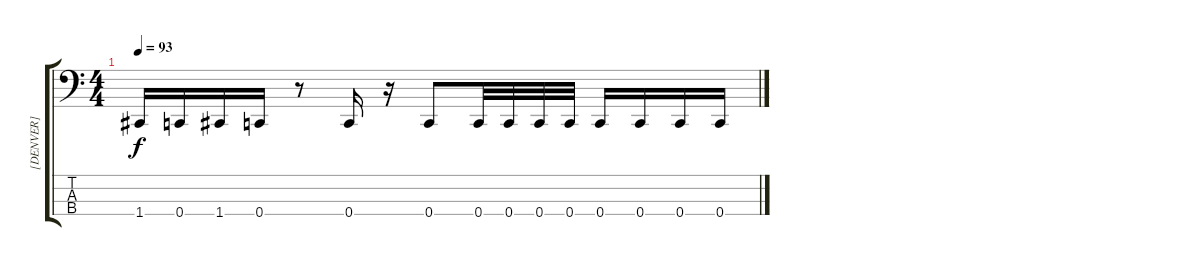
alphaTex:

\track ("[DENVER]" "[DENVER]") {instrument electricbassfinger}
\staff {score tabs}
\tuning (F2 C2 G1 C1) {hide}
\ts (4 4)
\tempo 93
\clef f4
\ks c
1.4.16{dy f} 0.4.16 1.4.16 0.4.16 r.8 0.4.16 r.16 0.4.8 0.4.32 0.4.32 0.4.32 0.4.32 0.4.16 0.4.16 0.4.16 0.4.16
